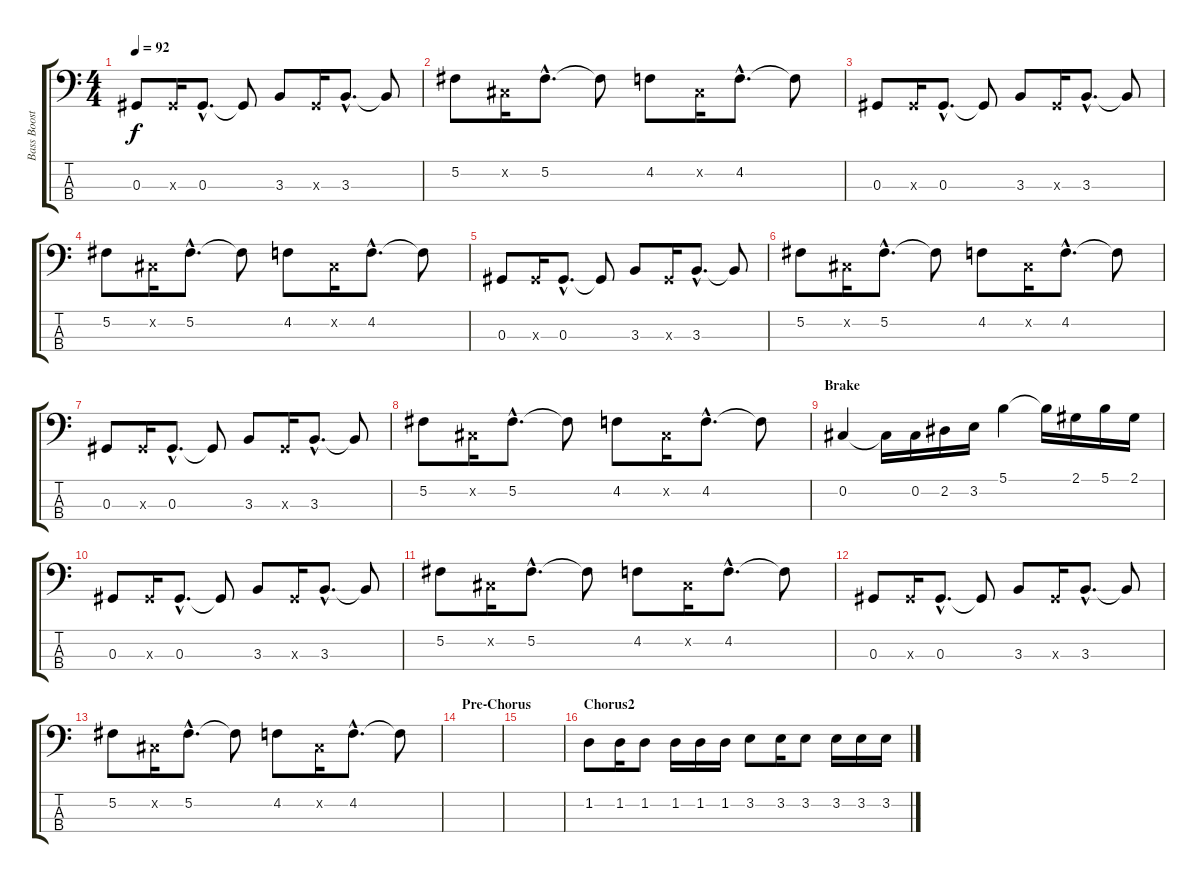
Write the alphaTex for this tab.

\track ("Bass Booster" "Bass Boost") {instrument electricbasspick}
\staff {score tabs}
\tuning (Gb2 Db2 Ab1 Eb1) {hide}
\ts (4 4)
\tempo 92
\clef f4
\ks c
0.3.8{dy f} 0.3{x}.16 0.3{hac}.8{d} 0.3{t}.8 3.3.8 0.3{x}.16 3.3{hac}.8{d} 3.3{t}.8 |
5.2.8 0.2{x}.16 5.2{hac}.8{d} 5.2{t}.8 4.2.8 0.2{x}.16 4.2{hac}.8{d} 4.2{t}.8 |
0.3.8 0.3{x}.16 0.3{hac}.8{d} 0.3{t}.8 3.3.8 0.3{x}.16 3.3{hac}.8{d} 3.3{t}.8 |
5.2.8 0.2{x}.16 5.2{hac}.8{d} 5.2{t}.8 4.2.8 0.2{x}.16 4.2{hac}.8{d} 4.2{t}.8 |
0.3.8 0.3{x}.16 0.3{hac}.8{d} 0.3{t}.8 3.3.8 0.3{x}.16 3.3{hac}.8{d} 3.3{t}.8 |
5.2.8 0.2{x}.16 5.2{hac}.8{d} 5.2{t}.8 4.2.8 0.2{x}.16 4.2{hac}.8{d} 4.2{t}.8 |
0.3.8 0.3{x}.16 0.3{hac}.8{d} 0.3{t}.8 3.3.8 0.3{x}.16 3.3{hac}.8{d} 3.3{t}.8 |
5.2.8 0.2{x}.16 5.2{hac}.8{d} 5.2{t}.8 4.2.8 0.2{x}.16 4.2{hac}.8{d} 4.2{t}.8 |
\section ("" "Brake")
0.2.4 0.2{t}.16 0.2.16 2.2.16 3.2.16 5.1.4 5.1{t}.16 2.1.16 5.1.16 2.1.16 |
0.3.8 0.3{x}.16 0.3{hac}.8{d} 0.3{t}.8 3.3.8 0.3{x}.16 3.3{hac}.8{d} 3.3{t}.8 |
5.2.8 0.2{x}.16 5.2{hac}.8{d} 5.2{t}.8 4.2.8 0.2{x}.16 4.2{hac}.8{d} 4.2{t}.8 |
0.3.8 0.3{x}.16 0.3{hac}.8{d} 0.3{t}.8 3.3.8 0.3{x}.16 3.3{hac}.8{d} 3.3{t}.8 |
5.2.8 0.2{x}.16 5.2{hac}.8{d} 5.2{t}.8 4.2.8 0.2{x}.16 4.2{hac}.8{d} 4.2{t}.8 |
\section ("" "Pre-Chorus")
|
|
\section ("" "Chorus2")
1.2.8 1.2.16 1.2.8 1.2.16 1.2.16 1.2.16 3.2.8 3.2.16 3.2.8 3.2.16 3.2.16 3.2.16
